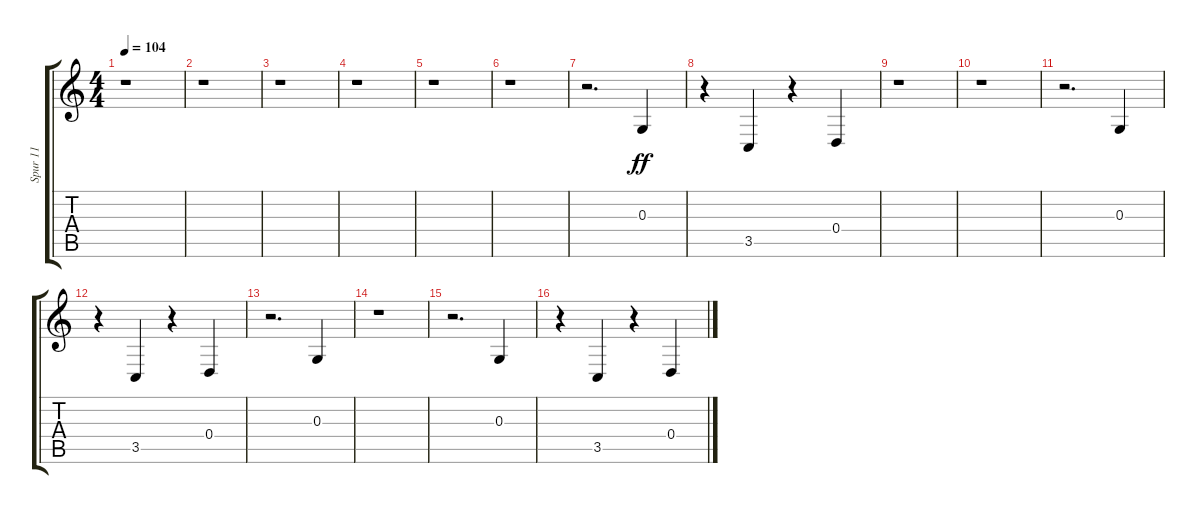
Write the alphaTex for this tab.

\track ("Spur 11" "Spur 11") {instrument melodictom}
\staff {score tabs}
\tuning (E4 B3 G3 D3 A2 E2) {hide}
\ts (4 4)
\tempo 104
\clef g2
\ks c
r.1{dy ff} |
r.1 |
r.1 |
r.1 |
r.1 |
r.1 |
r.2{d} 0.3.4 |
r.4 3.5.4 r.4 0.4.4 |
r.1 |
r.1 |
r.2{d} 0.3.4 |
r.4 3.5.4 r.4 0.4.4 |
r.2{d} 0.3.4 |
r.1 |
r.2{d} 0.3.4 |
r.4 3.5.4 r.4 0.4.4
